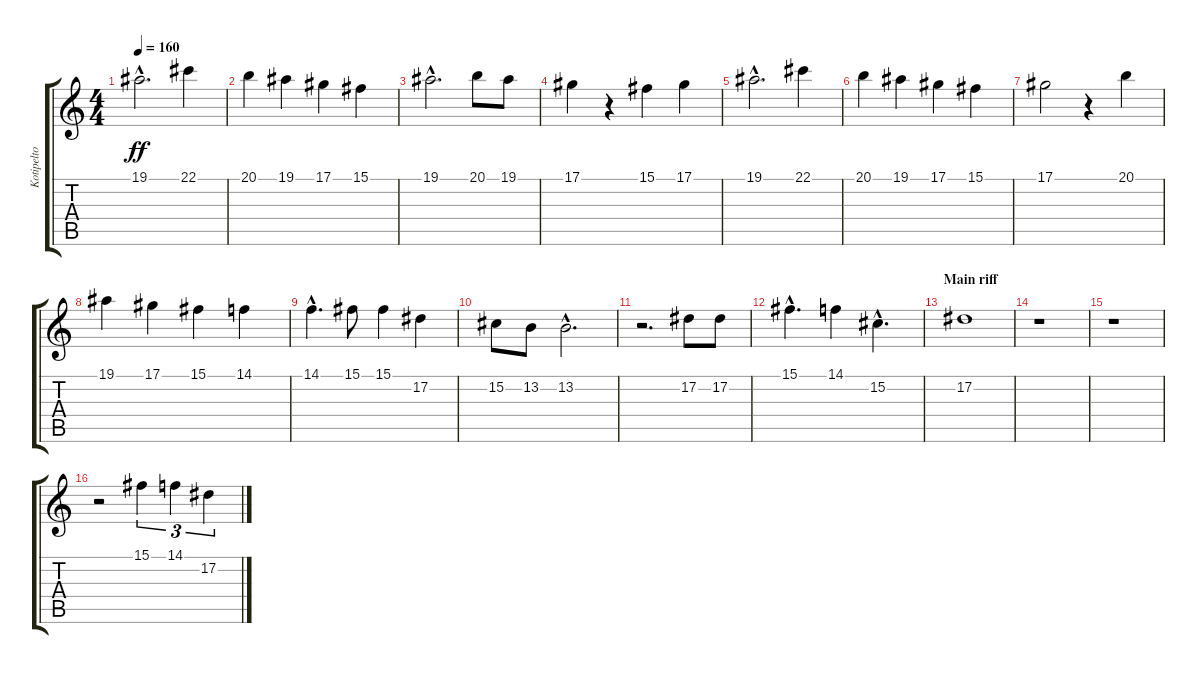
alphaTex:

\track ("Kotipelto" "Kotipelto") {instrument flute}
\staff {score tabs}
\tuning (Eb4 Bb3 Gb3 Db3 Ab2 Eb2) {hide}
\ts (4 4)
\tempo 160
\clef g2
\ks c
19.1{hac}.2{d dy ff} 22.1.4 |
20.1.4 19.1.4 17.1.4 15.1.4 |
19.1{hac}.2{d} 20.1.8 19.1.8 |
17.1.4 r.4 15.1.4 17.1.4 |
19.1{hac}.2{d} 22.1.4 |
20.1.4 19.1.4 17.1.4 15.1.4 |
17.1.2 r.4 20.1.4 |
19.1.4 17.1.4 15.1.4 14.1.4 |
14.1{hac}.4{d} 15.1.8 15.1.4 17.2.4 |
15.2.8 13.2.8 13.2{hac}.2{d} |
r.2{d} 17.2.8 17.2.8 |
15.1{hac}.4{d} 14.1.4 15.2{hac}.4{d} |
\section ("" "Main riff")
17.2.1 |
r.1 |
r.1 |
r.2 15.1.4{tu (3 2)} 14.1.4{tu (3 2)} 17.2.4{tu (3 2)}
